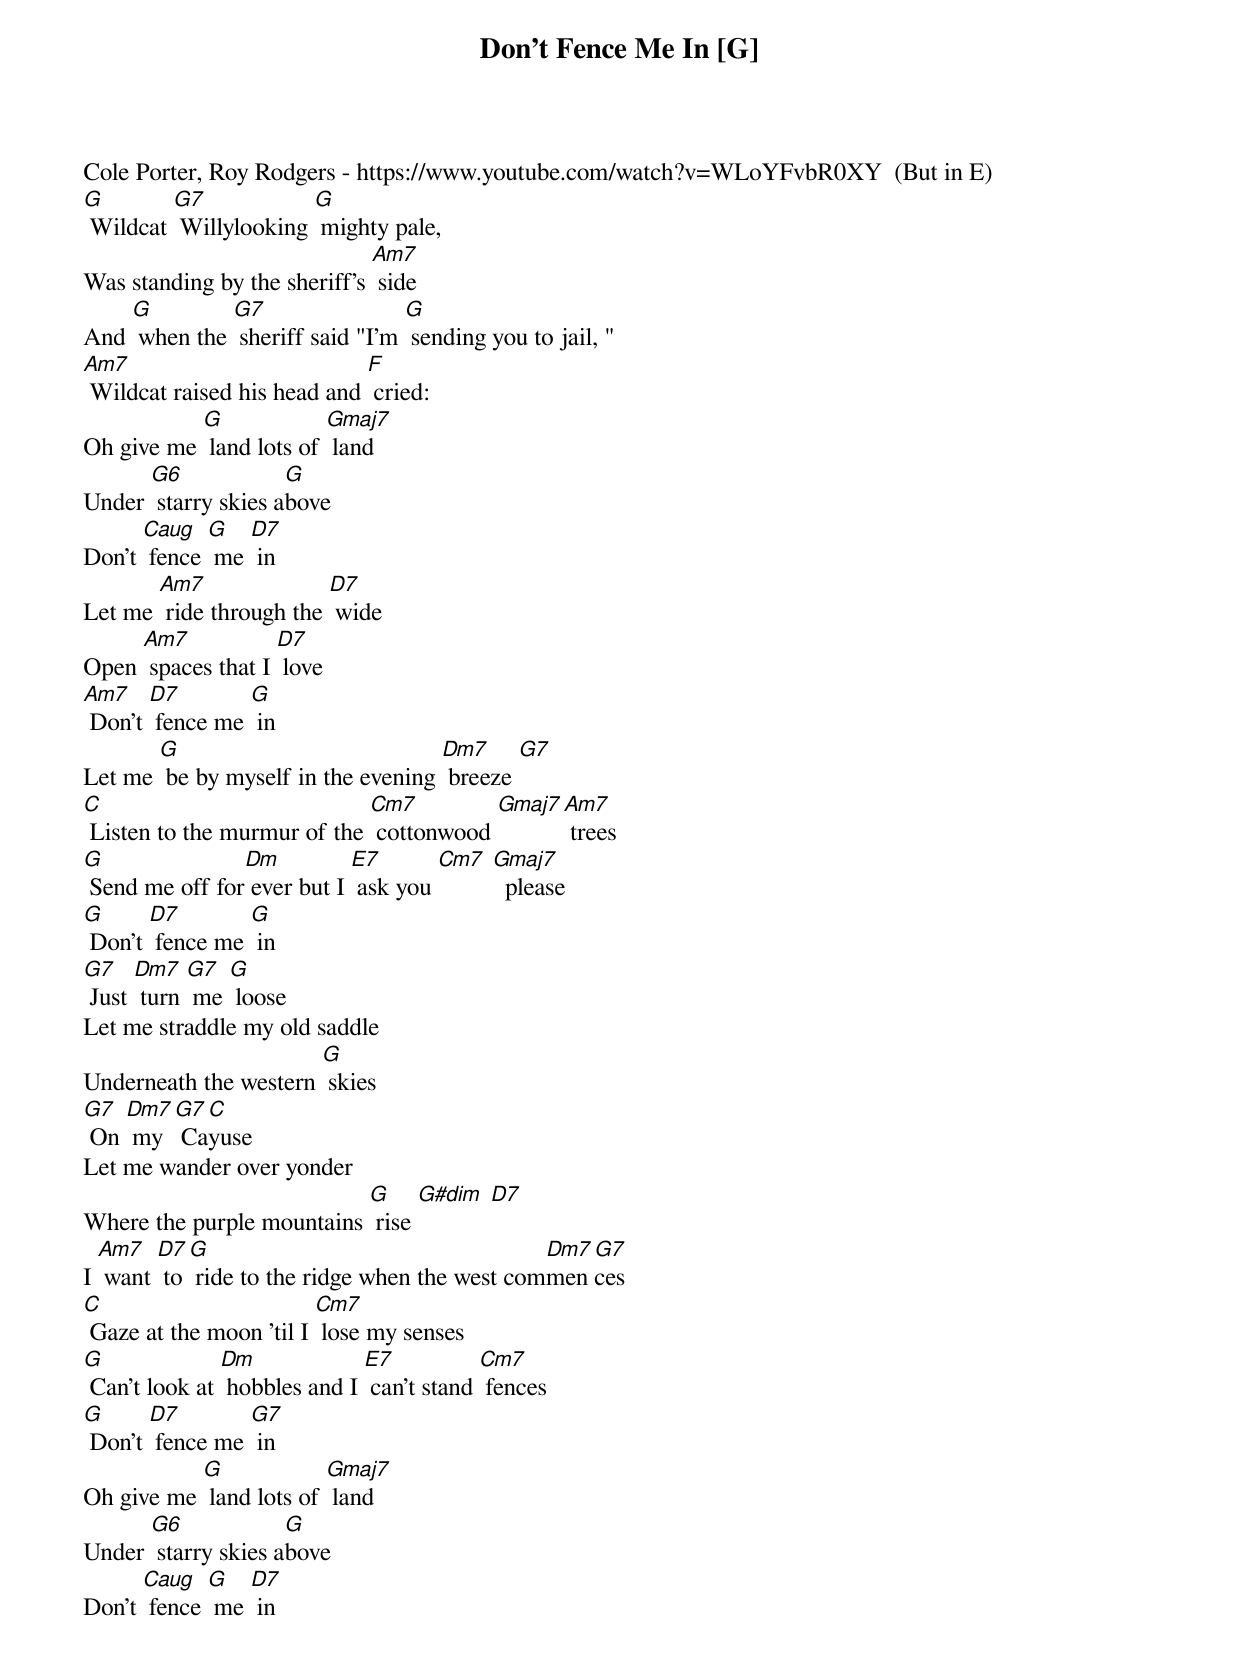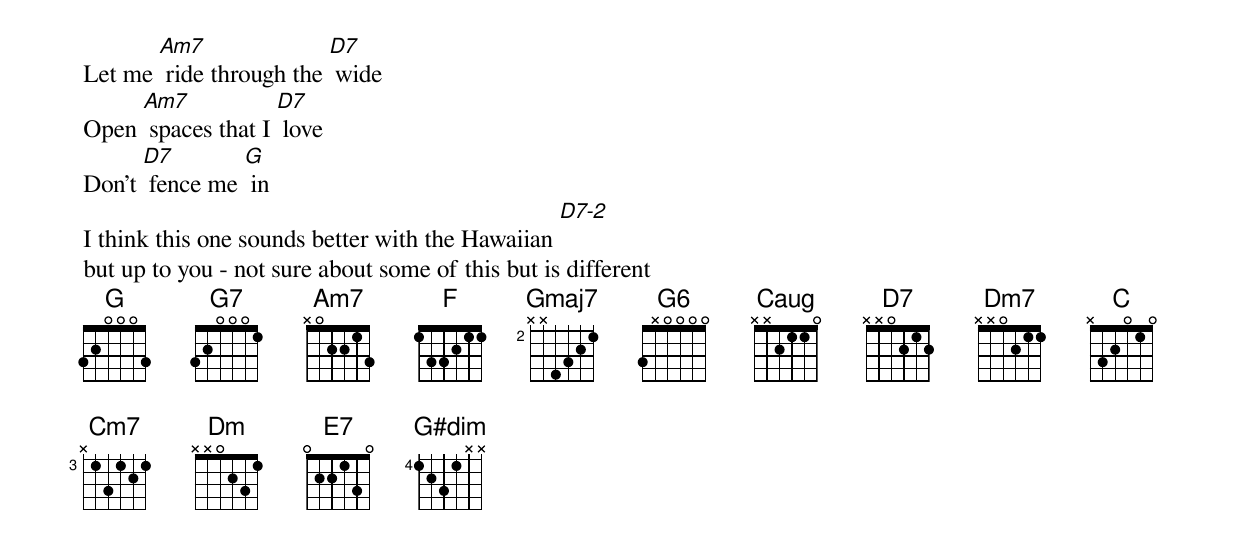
{t: Don't Fence Me In [G] }
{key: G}
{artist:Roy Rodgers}
Cole Porter, Roy Rodgers - https://www.youtube.com/watch?v=WLoYFvbR0XY  (But in E)
[G] Wildcat [G7] Willylooking [G] mighty pale,
Was standing by the sheriff's [Am7] side
And [G] when the [G7] sheriff said "I'm [G] sending you to jail, "
[Am7] Wildcat raised his head and [F] cried:
{c: }
Oh give me [G] land lots of [Gmaj7] land
Under [G6] starry skies a[G]bove
Don't [Caug] fence [G] me [D7] in
{c: }
Let me [Am7] ride through the [D7] wide
Open [Am7] spaces that I [D7] love
[Am7] Don't [D7] fence me [G] in
{c: }
Let me [G] be by myself in the evening [Dm7] breeze [G7]
[C] Listen to the murmur of the [Cm7] cottonwood [Gmaj7][Am7] trees
[G] Send me off for[Dm] ever but I [E7] ask you [Cm7] [Gmaj7]  please
[G] Don't [D7] fence me [G] in
{c: }
[G7] Just [Dm7] turn [G7] me [G] loose
Let me straddle my old saddle
Underneath the western [G] skies
[G7] On [Dm7] my [G7] Ca[C]yuse
{c: }
Let me wander over yonder
Where the purple mountains [G] rise [G#dim] [D7]
{c: }
I [Am7] want [D7] to [G] ride to the ridge when the west com[Dm7]men[G7]ces
[C] Gaze at the moon 'til I [Cm7] lose my senses
[G] Can't look at [Dm] hobbles and I [E7] can't stand [Cm7] fences
[G] Don't [D7] fence me [G7] in
{c: }
Oh give me [G] land lots of [Gmaj7] land
Under [G6] starry skies a[G]bove
Don't [Caug] fence [G] me [D7] in
{c: }
Let me [Am7] ride through the [D7] wide
Open [Am7] spaces that I [D7] love
Don't [D7] fence me [G] in
{c: }
I think this one sounds better with the Hawaiian [D7-2]
but up to you - not sure about some of this but is different
